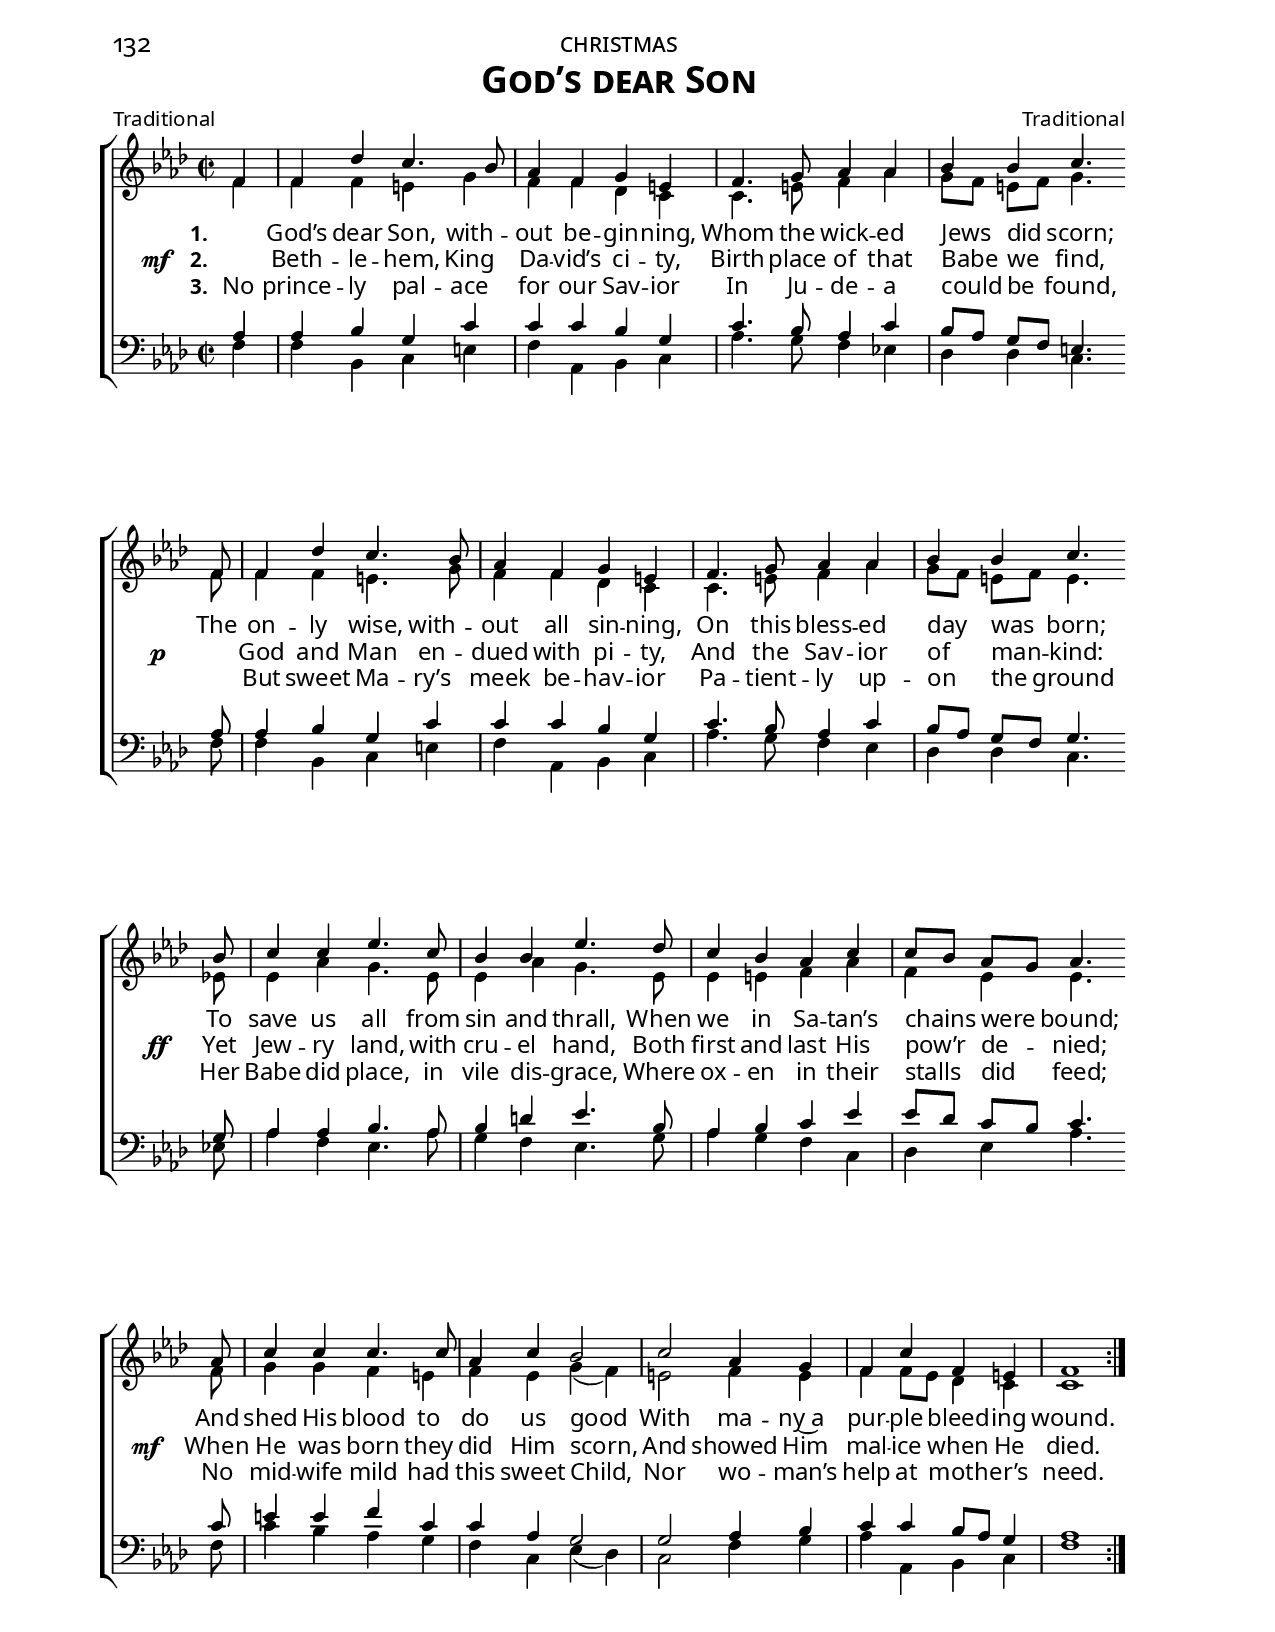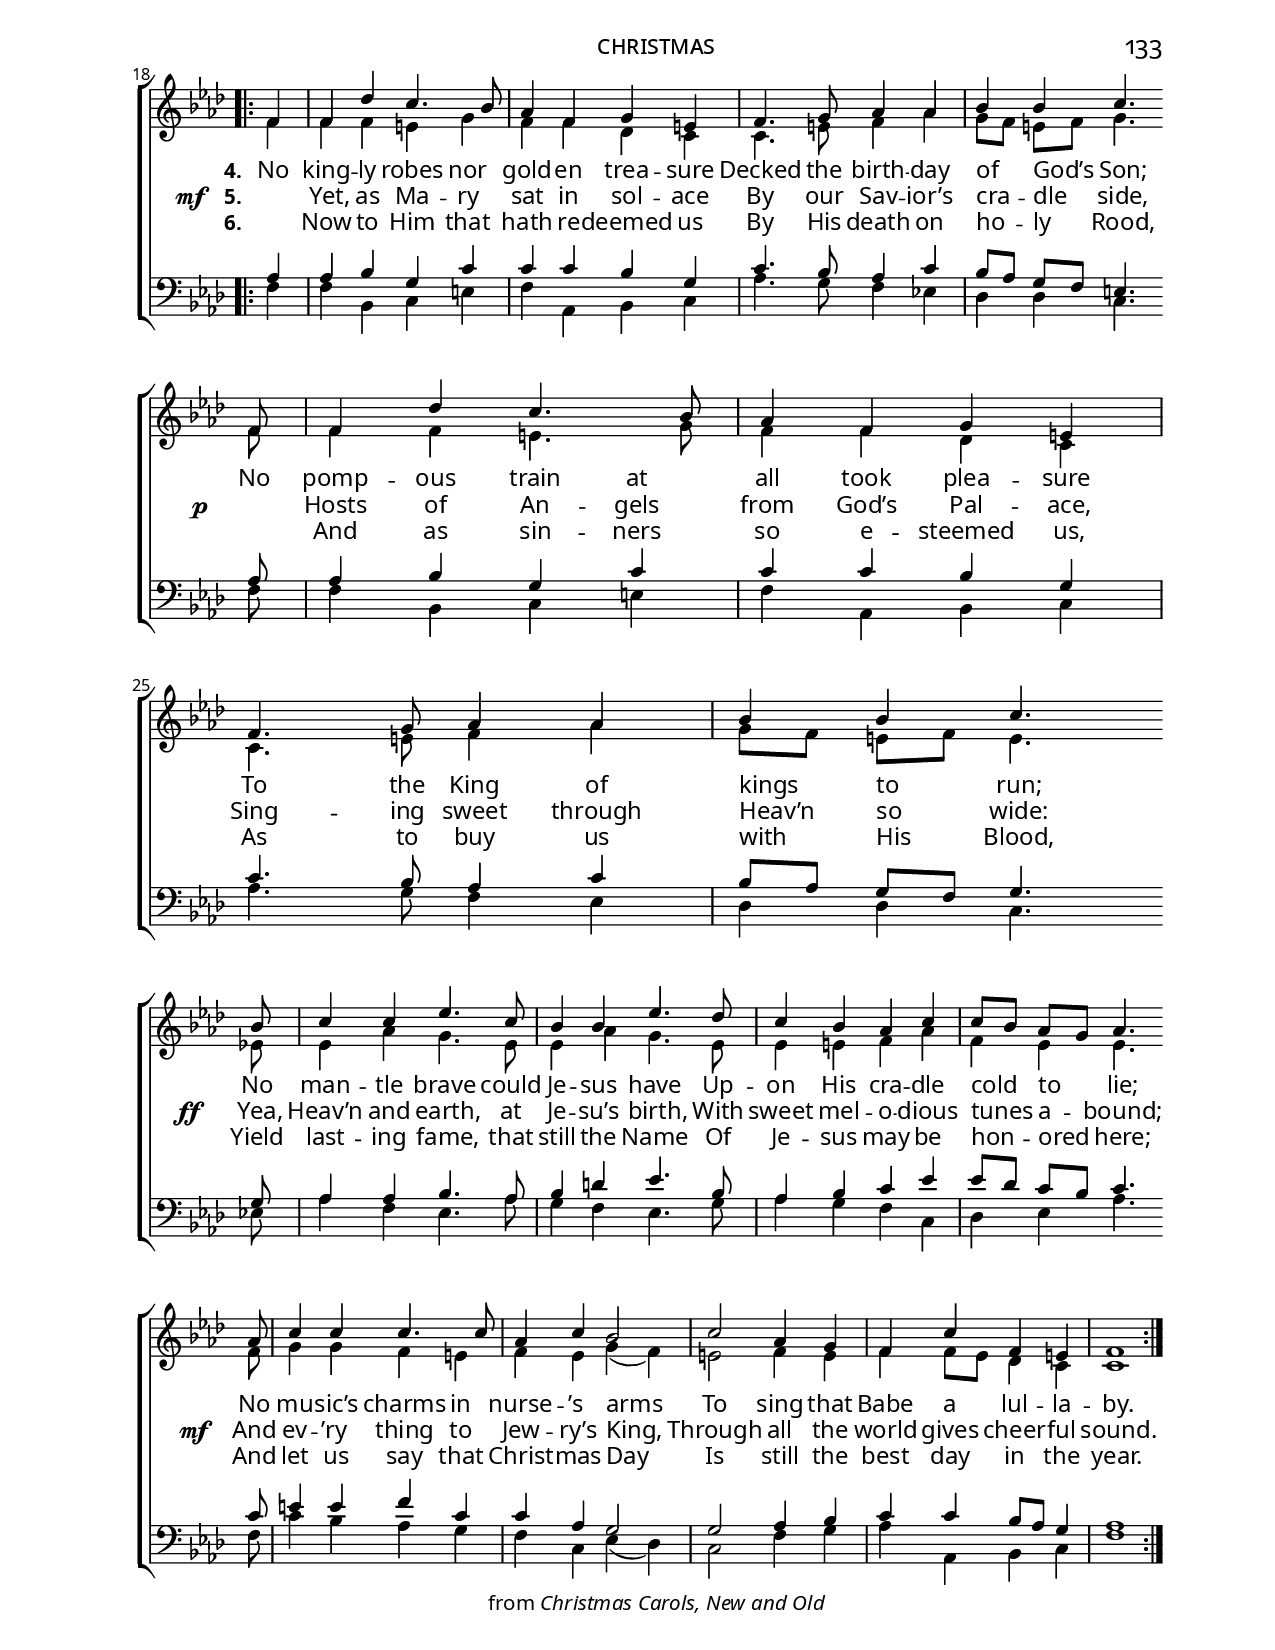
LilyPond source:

\version "2.14.2"
\include "util.ly"
\header {
  title = \markup{\override #'(font-name . "Garamond Premier Pro Semibold"){ \abs-fontsize #18 \smallCapsOldStyle"God’s dear Son"}}
  poet = \markup\oldStyleNum"Traditional"
  composer = \markup\oldStyleNum"Traditional"
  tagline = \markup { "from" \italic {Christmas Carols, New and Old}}
}
\paper {
  %print-all-headers = ##t
  paper-height = 11\in
  paper-width = 8.5\in
  indent = 0\in
  %system-system-spacing = #'((basic-distance . 10) (padding . 0))
  %system-system-spacing =
  %  #'((basic-distance . 0)
  %     (minimum-distance . 0)
  %     (padding . -0.35)
  %     (stretchability . 100))
  ragged-last-bottom = ##f
  ragged-bottom = ##f
  two-sided = ##t
  inner-margin = 1\in
  outer-margin = 0.75\in
  top-margin = 0.26\in
  bottom-margin = 0.25\in
  first-page-number = #132
  print-first-page-number = ##t
  headerLine = \markup{\override #'(font-name . "Garamond Premier Pro") \smallCapsOldStyle"christmas"}
  oddHeaderMarkup = \markup\fill-line{
     \override #'(font-name . "Garamond Premier Pro")\abs-fontsize #12.5
     \combine 
        \fill-line{"" \on-the-fly #print-page-number-check-first
        \oldStylePageNum""
        }
        \fill-line{\headerLine}
  }
  evenHeaderMarkup = \markup {
     \override #'(font-name . "Garamond Premier Pro")\abs-fontsize #12.5
     \combine
        \on-the-fly #print-page-number-check-first
        \oldStylePageNum""
        \fill-line{\headerLine}
  }
}
#(set-global-staff-size 18) \paper{ #(define fonts (make-pango-font-tree "Garamond Premier Pro" "Garamond Premier Pro" "Garamond Premier Pro" (/ 18 20))) }
global = {
  \key aes \major
  \time 2/2
  \autoBeamOff
  %\override DynamicLineSpanner #'staff-padding = #0.0
  %\override DynamicLineSpanner #'Y-extent = #'(0 . 0)
}

sopMusic = \relative c' {
  \repeat unfold 2 {
    \repeat volta 3 {
      \partial 4 f4 |
      f des' c4. bes8 |
      aes4 f g e |
      f4. g8 aes4 aes |
      bes bes c4. \bar""\break f,8 |
      
      f4 des' c4. bes8 |
      aes4 f g e |
      f4. g8 aes4 aes |
      bes bes c4. \bar""\break bes8 |
      
      c4 c ees4. c8 |
      bes4 bes ees4. des8 |
      c4 bes aes c |
      c8[ bes] aes[ g] aes4. \bar""\break aes8 |
      
      c4 c c4. c8 |
      aes4 c bes2 |
      c aes4 g |
      f c' f, e |
      f1 \break
    }
  }
}
sopWords = \lyricmode {
  
}

altoMusic = \relative c' {
  \repeat unfold 2{
    f4 |
    f f e g |
    f f des c |
    c4. e8 f4 aes |
    g8[ f] e[ f] g4. f8 |
    
    f4 f e4. g8 |
    f4 f des c |
    c4. e8 f4 aes |
    g8[ f] e[ f] e4. ees8 |
    
    ees4 aes g4. ees8 |
    ees4 aes g4. ees8 |
    ees4 e f aes |
    f ees ees4. f8 |
    
    g4 g f e |
    f ees g( f) |
    e2 f4 e |
    f f8[ ees] des4 c |
    c1
  }
}
altoWords = \lyricmode {
  \dropLyricsV
  \set stanza = #"1. "
  \skip1 God’s dear Son, with -- out be -- gin -- ning,
  Whom the wick -- ed Jews did scorn;
  The on -- ly wise, with -- out all sin -- ning,
  On this bless -- ed day was born;
  To save us all from sin and thrall,
  When we in Sa -- tan’s chains were bound;
  \set associatedVoice = "basses"
  And shed His blood to do us good
  With ma -- ny~a pur -- ple bleed -- ing wound.
  
  \unset associatedVoice
    \set stanza = #"4. "
  No king -- ly robes nor gold -- en trea -- sure
  Decked the birth -- day of God’s Son;
  No pomp -- ous train at all took plea -- sure
  To the King of kings to run;
  No man -- tle brave could Je -- sus have
  Up -- on His cra -- dle cold to lie;
  \set associatedVoice = "basses"
  No mu -- sic’s charms in nurse -- ’s arms
  To sing that Babe a lul -- la -- by.

}
altoWordsII = {
  \dropLyricsV
  \set stanza = \markup{\dynamic"mf  " "2. "}
  \lyricmode {
  %\markup\italic
    \skip1 Beth -- le -- hem, King Da -- vid’s ci -- ty,
    Birth -- place of that Babe we find,
  }
  \set stanza = \markup\dynamic"p   "
  \lyricmode {
    \skip1 God and Man en -- dued with pi -- ty,
    And the Sav -- ior of man -- kind:
  }
  \set stanza = \markup\dynamic"ff   "
  \lyricmode {
    Yet Jew -- ry land, with cru -- el hand,
    Both first and last His pow’r de -- nied;
  }
  \set stanza = \markup\dynamic"mf  "
  \lyricmode {
    \set associatedVoice = "basses"
    When He was born they did Him scorn,
    And showed Him mal -- ice when He died.
  }
    
  \unset associatedVoice
  \set stanza = \markup{\dynamic"mf  " "5. "}
  \lyricmode{
    "" Yet, as Ma -- ry sat in sol -- ace
    By our Sav -- ior’s cra -- dle side,
  }
  \set stanza = \markup\dynamic"p   "
  \lyricmode {
    \skip1 Hosts of An -- gels from God’s Pal -- ace,
    Sing -- ing sweet through Heav’n so wide:
  }
  \set stanza = \markup\dynamic"ff   "
  \lyricmode {
    Yea, Heav’n and earth, at Je -- su’s birth,
    With sweet mel -- o -- dious tunes a -- bound;
  }
  \set stanza = \markup\dynamic"mf  "
  \lyricmode {
    \set associatedVoice = "basses"
    And ev -- ’ry thing to Jew -- ry’s King,
    Through all the world gives cheer -- ful sound.
  }
}
altoWordsIII = \lyricmode {
  \dropLyricsV
  \set stanza = #"3. "
  No prince -- ly pal -- ace for our Sav -- ior
  In Ju -- de -- a could be found,
  \skip1 But sweet Ma -- ry’s meek be -- hav -- ior
  Pa -- tient -- ly up -- on the ground
  Her Babe did place, in vile dis -- grace,
  Where ox -- en in their stalls did feed;
  \set associatedVoice = "basses"
  No mid -- wife mild had this sweet Child,
  Nor wo -- man’s help at moth -- er’s need.
  
  \unset associatedVoice
  \set stanza = #"6. "
  \skip1 Now to Him that hath re -- deemed us
  By His death on ho -- ly Rood,
  \skip1 And as sin -- ners so e -- steemed us,
  As to buy us with His Blood,
  Yield last -- ing fame, that still the Name
  Of Je -- sus may be hon -- ored here;
  \set associatedVoice = "basses"
  And let us say that Christ -- mas Day
  Is still the best day in the year.
}
altoWordsIV = \lyricmode {
}
altoWordsV = \lyricmode {
}
altoWordsVI = \lyricmode {
}
tenorMusic = \relative c' {
  \repeat unfold 2 {
    aes4 |
    aes bes g c |
    c c bes g |
    c4. bes8 aes4 c |
    bes8[ aes] g[ f] e4. aes8 |
    
    aes4 bes g c |
    c c bes g |
    c4. bes8 aes4 c |
    bes8[ aes] g[ f] g4. g8 |
    
    aes4 aes bes4. aes8 |
    bes4 d ees4. bes8 |
    aes4 bes c ees |
    ees8[ des] c[ bes] c4. c8 |
    
    e4 e f c |
    c aes g2 |
    g aes4 bes |
    c c bes8[ aes] g4 |
    aes1
  }
}
tenorWords = \lyricmode {

}

bassMusic = \relative c {
  \repeat unfold 2 {
    f4 |
    f bes, c e |
    f aes, bes c |
    aes'4. g8 f4 ees! |
    des des c4. f8 |
    
    f4 bes, c e |
    f aes, bes c |
    aes'4. g8 f4 ees |
    des des c4. ees!8 |
    
    aes4 f ees4. aes8 |
    g4 f ees4. g8 |
    aes4 g f c |
    des ees aes4. f8 |
    
    c'4 bes aes g |
    f c ees( des) |
    c2 f4 g |
    aes aes, bes c |
    f1
  }
}
bassWords = \lyricmode {

}

pianoRH = \relative c' {
  
}
pianoLH = \relative c' {
  
}

\score {
  <<
   \new ChoirStaff <<
%    \new Lyrics = sopranos \with { \override VerticalAxisGroup #'nonstaff-relatedstaff-spacing = #'((basic-distance . 1)) }
    \new Staff = women <<
      \new Voice = "sopranos" { \voiceOne << \global \sopMusic >> }
      \new Voice = "altos" { \voiceTwo << \global \altoMusic >> }
    >>
   \new Staff = men <<
      \clef bass
      \new Voice = "tenors" { \voiceOne << \global \tenorMusic >> }
      \new Voice = "basses" { \voiceTwo << \global \bassMusic >> }
    >>
    \new Lyrics \with { alignAboveContext = #"women" \override VerticalAxisGroup #'nonstaff-relatedstaff-spacing = #'((basic-distance . 1))} \lyricsto "sopranos" \sopWords
     \new Lyrics = "altosVI"  \with { alignBelowContext = #"women" \override VerticalAxisGroup #'nonstaff-relatedstaff-spacing = #'((basic-distance . 1))} \lyricsto "tenors" \altoWordsVI
    \new Lyrics = "altosV"  \with { alignBelowContext = #"women" \override VerticalAxisGroup #'nonstaff-relatedstaff-spacing = #'((basic-distance . 1))} \lyricsto "tenors" \altoWordsV
    \new Lyrics = "altosIV"  \with { alignBelowContext = #"women" \override VerticalAxisGroup #'nonstaff-relatedstaff-spacing = #'((basic-distance . 1))} \lyricsto "tenors" \altoWordsIV
    \new Lyrics = "altosIII"  \with { alignBelowContext = #"women" \override VerticalAxisGroup #'nonstaff-relatedstaff-spacing = #'((basic-distance . 1))} \lyricsto "tenors" \altoWordsIII
    \new Lyrics = "altosII"  \with { alignBelowContext = #"women" \override VerticalAxisGroup #'nonstaff-relatedstaff-spacing = #'((basic-distance . 1))} \lyricsto "tenors" \altoWordsII
    \new Lyrics = "altos"  \with { alignBelowContext = #"women" \override VerticalAxisGroup #'nonstaff-relatedstaff-spacing = #'((basic-distance . 1))} \lyricsto "tenors" \altoWords
    \new Lyrics \with { alignAboveContext = #"men" \override VerticalAxisGroup #'nonstaff-relatedstaff-spacing = #'((basic-distance . 1)) } \lyricsto "tenors" \tenorWords
    \new Lyrics \with { alignBelowContext = #"men" \override VerticalAxisGroup #'nonstaff-relatedstaff-spacing = #'((basic-distance . 1)) } \lyricsto "basses" \bassWords
  >>
%    \new PianoStaff << \new Staff { \new Voice { \pianoRH } } \new Staff { \clef "bass" \pianoLH } >>
  >>
  \layout {
  \context {
    \Lyrics
    \override LyricText #'font-size = #1.3
  }
    \context {
      \Score
      %\override SpacingSpanner #'base-shortest-duration = #(ly:make-moment 1 8)
      %\override SpacingSpanner #'common-shortest-duration = #(ly:make-moment 1 4)
    }
    \context {
      % Remove all empty staves
      % \Staff \RemoveEmptyStaves \override VerticalAxisGroup #'remove-first = ##t
    }
    \context {
      \Lyrics
      \override LyricText #'X-offset = #center-on-word
    }
  }
}

